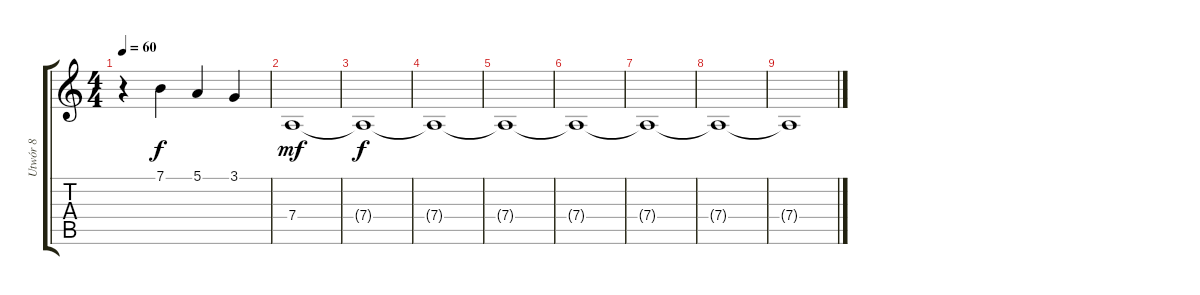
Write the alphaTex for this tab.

\track ("Utwór 8" "Utwór 8") {instrument tuba}
\staff {score tabs}
\tuning (E4 B3 G3 D3 A2 E2) {hide}
\ts (4 4)
\tempo 60
\clef g2
\ks c
r.4{dy f} 7.1.4 5.1.4 3.1.4 |
7.4.1{dy mf} |
7.4{t}.1{dy f} |
7.4{t}.1{volume 0} |
7.4{t}.1 |
7.4{t}.1 |
7.4{t}.1 |
7.4{t}.1 |
7.4{t}.1
